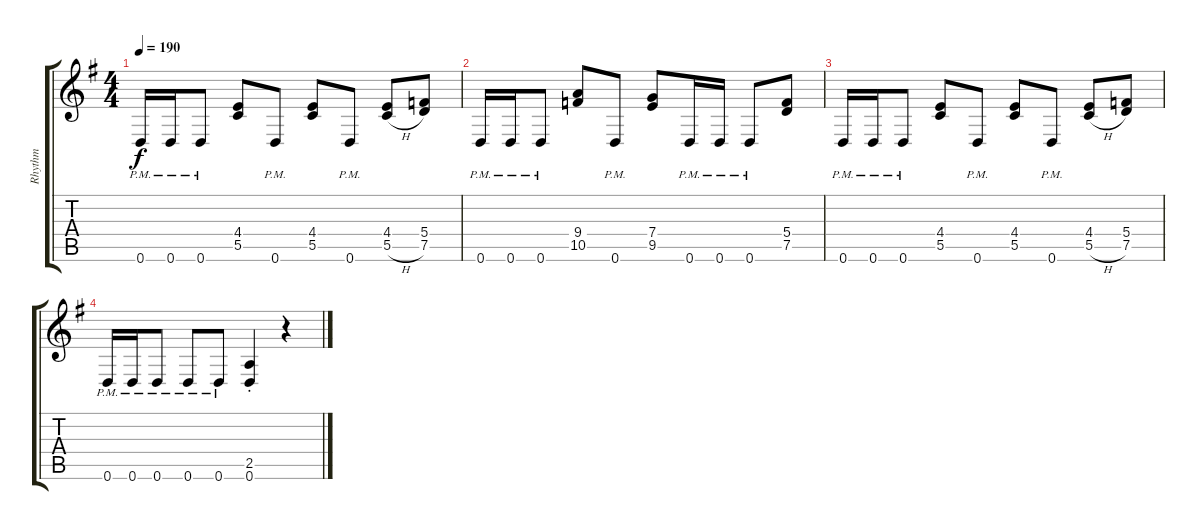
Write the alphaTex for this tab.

\track ("Rhythm" "Rhythm") {instrument overdrivenguitar}
\staff {score tabs}
\tuning (D4 A3 F3 C3 G2 D2) {hide}
\ts (4 4)
\tempo 190
\clef g2
\ks g
0.6{pm}.16{dy f} 0.6{pm}.16 0.6{pm}.8 (4.4 5.5).8 0.6{pm}.8 (4.4 5.5).8 0.6{pm}.8 (4.4 5.5{h}).8 (5.4 7.5).8 |
0.6{pm}.16 0.6{pm}.16 0.6{pm}.8 (9.4 10.5).8 0.6{pm}.8 (7.4 9.5).8 0.6{pm}.16 0.6{pm}.16 0.6{pm}.8 (5.4 7.5).8 |
0.6{pm}.16 0.6{pm}.16 0.6{pm}.8 (4.4 5.5).8 0.6{pm}.8 (4.4 5.5).8 0.6{pm}.8 (4.4 5.5{h}).8 (5.4 7.5).8 |
0.6{pm}.16 0.6{pm}.16 0.6{pm}.8 0.6{pm}.8 0.6{pm}.8 (2.5{st} 0.6).4 r.4
